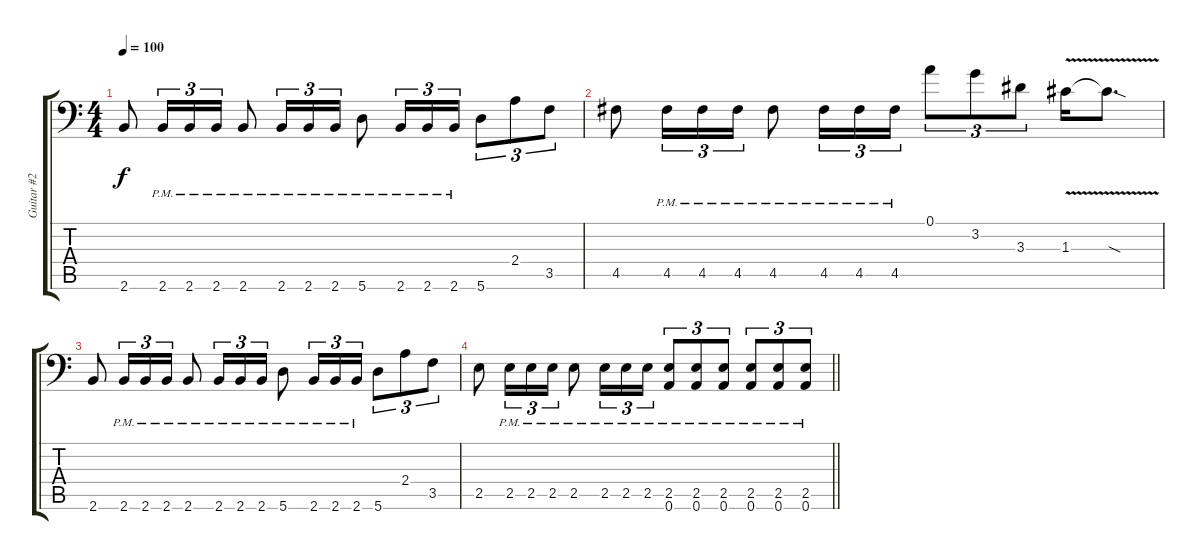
\track ("Guitar #2" "Guitar #2") {instrument distortionguitar}
\staff {score tabs}
\tuning (A3 E3 C3 G2 D2 A1) {hide}
\ts (4 4)
\tempo 100
\clef f4
\ks c
2.6.8{dy f} 2.6{pm}.16{tu (3 2)} 2.6{pm}.16{tu (3 2)} 2.6{pm}.16{tu (3 2)} 2.6{pm}.8 2.6{pm}.16{tu (3 2)} 2.6{pm}.16{tu (3 2)} 2.6{pm}.16{tu (3 2)} 5.6{pm}.8 2.6{pm}.16{tu (3 2)} 2.6{pm}.16{tu (3 2)} 2.6{pm}.16{tu (3 2)} 5.6.8{tu (3 2)} 2.4.8{tu (3 2)} 3.5.8{tu (3 2)} |
4.5.8 4.5{pm}.16{tu (3 2)} 4.5{pm}.16{tu (3 2)} 4.5{pm}.16{tu (3 2)} 4.5{pm}.8 4.5{pm}.16{tu (3 2)} 4.5{pm}.16{tu (3 2)} 4.5{pm}.16{tu (3 2)} 0.1.8{tu (3 2)} 3.2.8{tu (3 2)} 3.3.8{tu (3 2)} 1.3{v}.16 1.3{v sod t}.8{d} |
2.6.8 2.6{pm}.16{tu (3 2)} 2.6{pm}.16{tu (3 2)} 2.6{pm}.16{tu (3 2)} 2.6{pm}.8 2.6{pm}.16{tu (3 2)} 2.6{pm}.16{tu (3 2)} 2.6{pm}.16{tu (3 2)} 5.6{pm}.8 2.6{pm}.16{tu (3 2)} 2.6{pm}.16{tu (3 2)} 2.6{pm}.16{tu (3 2)} 5.6.8{tu (3 2)} 2.4.8{tu (3 2)} 3.5.8{tu (3 2)} |
\barLineRight lightlight
2.5.8 2.5{pm}.16{tu (3 2)} 2.5{pm}.16{tu (3 2)} 2.5{pm}.16{tu (3 2)} 2.5{pm}.8 2.5{pm}.16{tu (3 2)} 2.5{pm}.16{tu (3 2)} 2.5{pm}.16{tu (3 2)} (2.5{pm} 0.6{pm}).8{tu (3 2)} (2.5{pm} 0.6{pm}).8{tu (3 2)} (2.5{pm} 0.6{pm}).8{tu (3 2)} (2.5{pm} 0.6{pm}).8{tu (3 2)} (2.5{pm} 0.6{pm}).8{tu (3 2)} (2.5{pm} 0.6{pm}).8{tu (3 2)}
